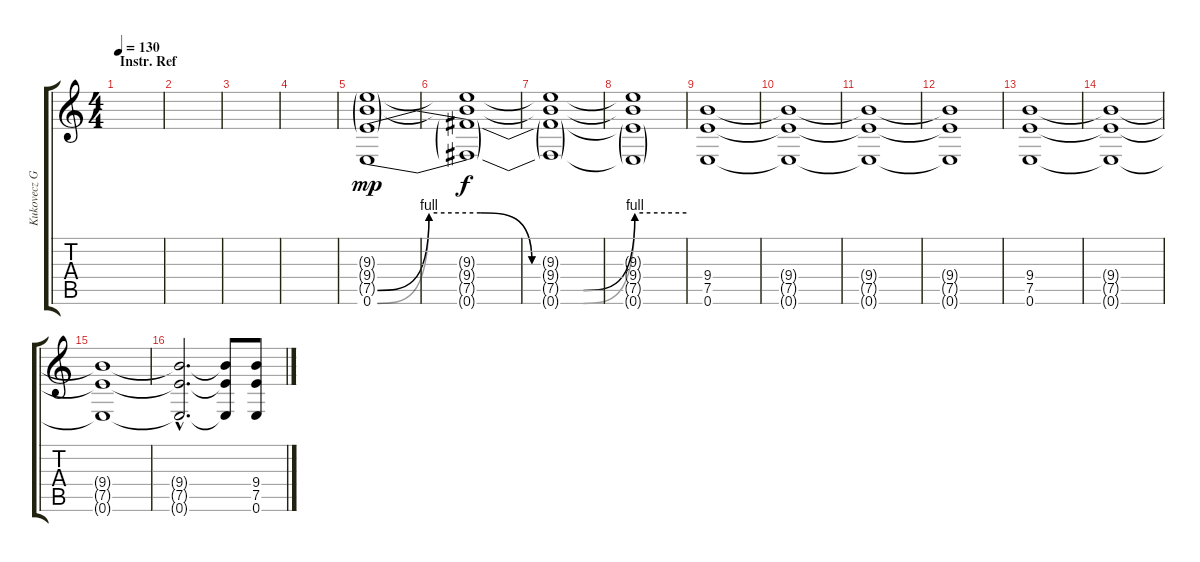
\track ("Kukovecz Gábor" "Kukovecz G") {instrument distortionguitar}
\staff {score tabs}
\tuning (E4 B3 G3 D3 A2 E2) {hide}
\ts (4 4)
\section ("" "Instr. Ref")
\tempo 130
\clef g2
\ks c
|
|
|
|
(9.3{g} 9.4{g} 7.5{be (custom 0 0 10 4 20 4 30 0 40 0 50 4 60 4) g} 0.6{be (custom 0 0 10 4 20 4 30 0 40 0 50 4 60 4)}).1{dy mp} |
(9.3{t} 9.4{t} 7.5{t} 0.6{t}).1{dy f} |
(9.3{t} 9.4{t} 7.5{t} 0.6{t}).1 |
(9.3{t} 9.4{t} 7.5{t} 0.6{t}).1 |
(9.4 7.5 0.6).1 |
(9.4{t} 7.5{t} 0.6{t}).1 |
(9.4{t} 7.5{t} 0.6{t}).1 |
(9.4{t} 7.5{t} 0.6{t}).1 |
(9.4 7.5 0.6).1 |
(9.4{t} 7.5{t} 0.6{t}).1 |
(9.4{t} 7.5{t} 0.6{t}).1 |
(9.4{hac t} 7.5{hac t} 0.6{hac t}).2{d} (9.4{t} 7.5{t} 0.6{t}).8 (9.4 7.5 0.6).8
